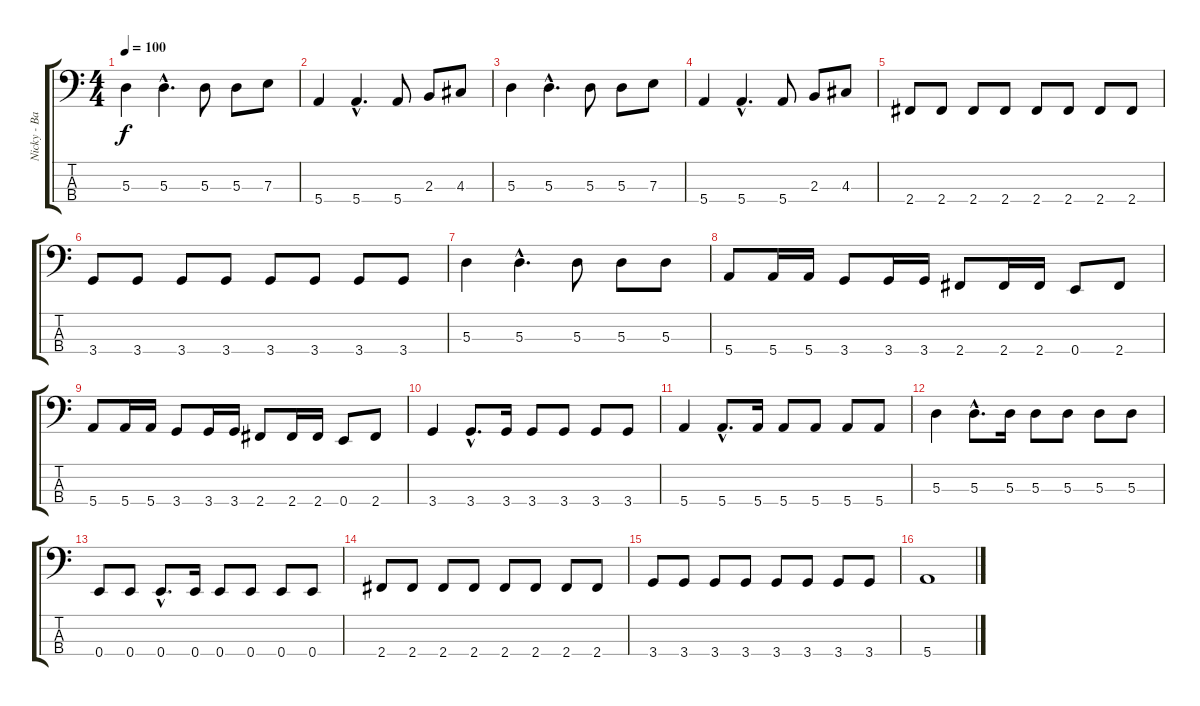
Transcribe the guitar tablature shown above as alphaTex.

\track ("Nicky - Bass" "Nicky - Ba") {instrument electricbasspick}
\staff {score tabs}
\tuning (G2 D2 A1 E1) {hide}
\ts (4 4)
\tempo 100
\clef f4
\ks c
5.3.4{dy f} 5.3{hac}.4{d} 5.3.8 5.3.8 7.3.8 |
5.4.4 5.4{hac}.4{d} 5.4.8 2.3.8 4.3.8 |
5.3.4 5.3{hac}.4{d} 5.3.8 5.3.8 7.3.8 |
5.4.4 5.4{hac}.4{d} 5.4.8 2.3.8 4.3.8 |
2.4.8 2.4.8 2.4.8 2.4.8 2.4.8 2.4.8 2.4.8 2.4.8 |
3.4.8 3.4.8 3.4.8 3.4.8 3.4.8 3.4.8 3.4.8 3.4.8 |
5.3.4 5.3{hac}.4{d} 5.3.8 5.3.8 5.3.8 |
5.4.8 5.4.16 5.4.16 3.4.8 3.4.16 3.4.16 2.4.8 2.4.16 2.4.16 0.4.8 2.4.8 |
5.4.8 5.4.16 5.4.16 3.4.8 3.4.16 3.4.16 2.4.8 2.4.16 2.4.16 0.4.8 2.4.8 |
3.4.4 3.4{hac}.8{d} 3.4.16 3.4.8 3.4.8 3.4.8 3.4.8 |
5.4.4 5.4{hac}.8{d} 5.4.16 5.4.8 5.4.8 5.4.8 5.4.8 |
5.3.4 5.3{hac}.8{d} 5.3.16 5.3.8 5.3.8 5.3.8 5.3.8 |
0.4.8 0.4.8 0.4{hac}.8{d} 0.4.16 0.4.8 0.4.8 0.4.8 0.4.8 |
2.4.8 2.4.8 2.4.8 2.4.8 2.4.8 2.4.8 2.4.8 2.4.8 |
3.4.8 3.4.8 3.4.8 3.4.8 3.4.8 3.4.8 3.4.8 3.4.8 |
5.4.1
